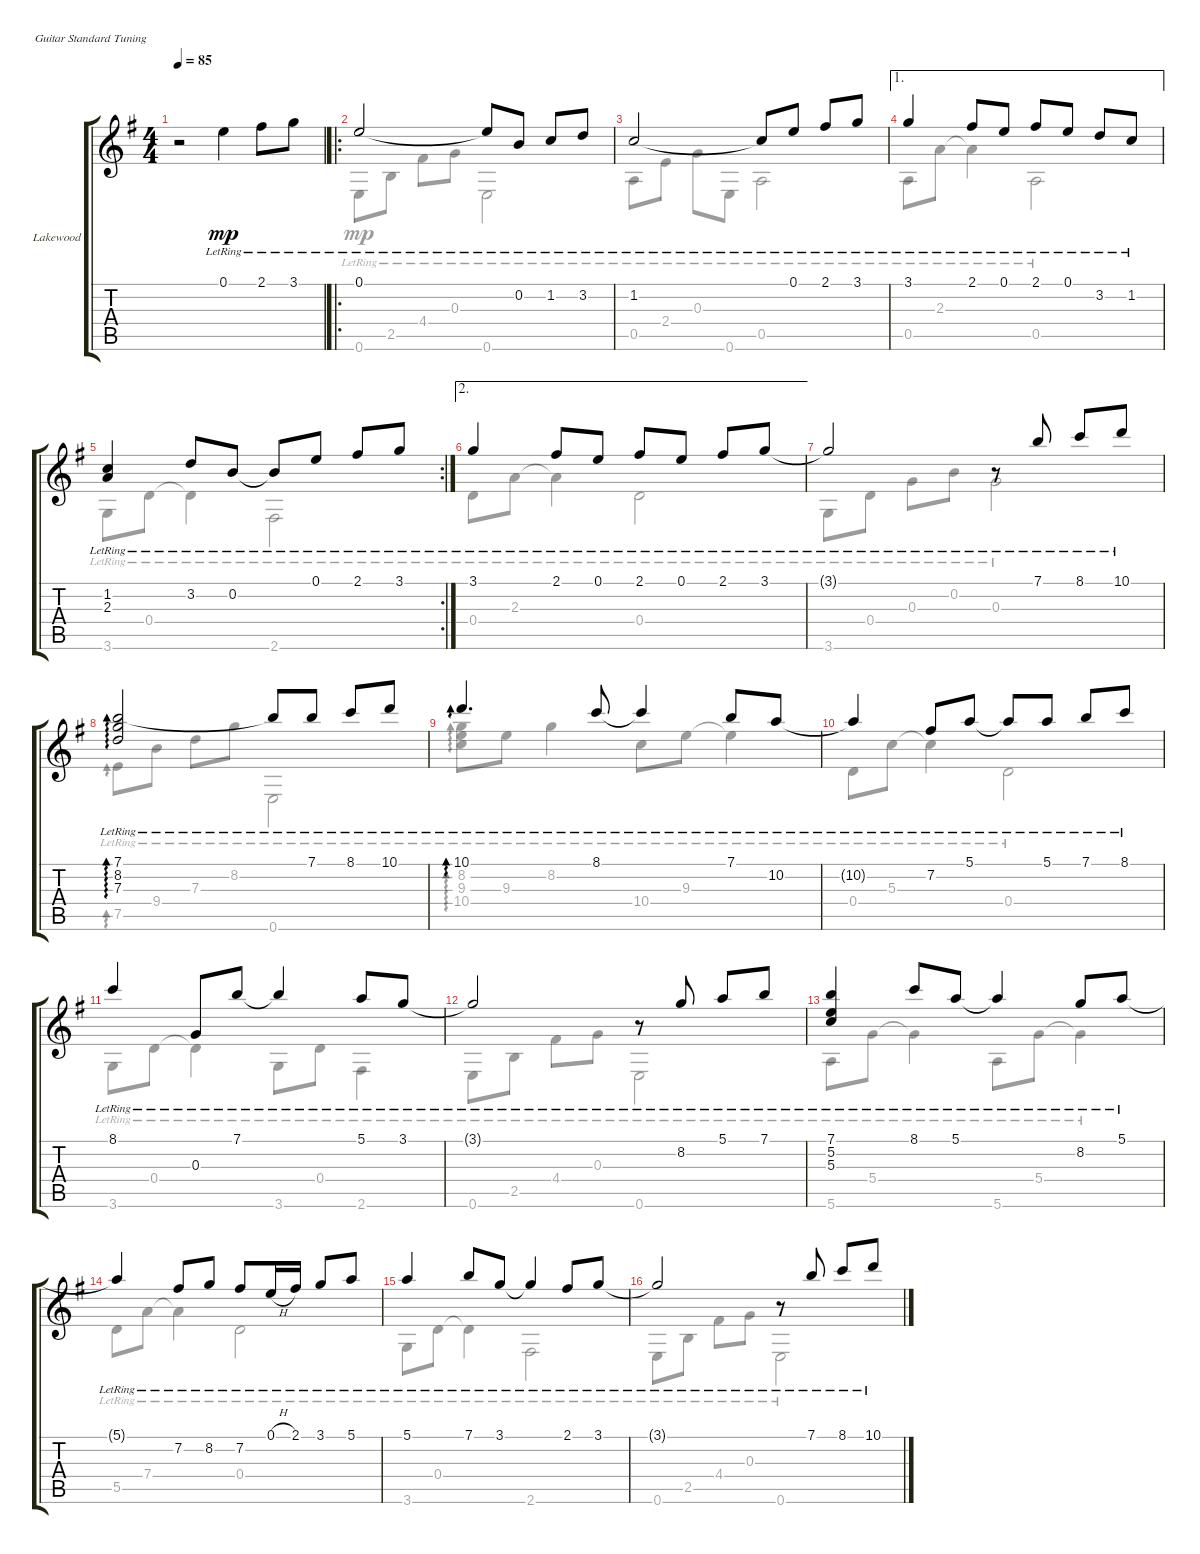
\defaultSystemsLayout 4
\bracketExtendMode groupsimilarinstruments
\firstSystemTrackNameOrientation horizontal
\otherSystemsTrackNameOrientation horizontal
\track ("Lakewood Guitar" "Lakewood") {instrument acousticguitarnylon}
\staff {score tabs}
\tuning (E4 B3 G3 D3 A2 E2)
\voice
\ts (4 4)
\tempo 85
\clef g2
\scale
0.316151
\ks eminor
r.2{dy mp instrument acousticguitarnylon} 0.1{lr}.4 2.1{lr}.8 3.1{lr}.8 |
\ro
0.1{lr}.2 0.1{lr t}.8 0.2{lr}.8 1.2{lr}.8 3.2{lr}.8 |
1.2{lr}.2 1.2{lr t}.8 0.1{lr}.8 2.1{lr}.8 3.1{lr}.8 |
\ae 1
3.1{lr}.4 2.1{lr}.8 0.1{lr}.8 2.1{lr}.8 0.1{lr}.8 3.2{lr}.8 1.2{lr}.8 |
\rc 2
(1.2{lr} 2.3{lr}).4 3.2{lr}.8 0.2{lr}.8 0.2{lr t}.8 0.1{lr}.8 2.1{lr}.8 3.1{lr}.8 |
\ae 2
3.1{lr}.4 2.1{lr}.8 0.1{lr}.8 2.1{lr}.8 0.1{lr}.8 2.1{lr}.8 3.1{lr}.8 |
3.1{lr t}.2 r.8 7.1{lr}.8 8.1{lr}.8 10.1{lr}.8 |
(8.2{lr} 7.3{lr} 7.1{lr}).2{ad 0} 7.1{lr t}.8 7.1{lr}.8 8.1{lr}.8 10.1{lr}.8 |
10.1{lr}.4{d ad 0} 8.1{lr}.8 8.1{lr t}.4 7.1{lr}.8 10.2{lr}.8 |
10.2{lr t}.4 7.2{lr}.8 5.1{lr}.8 5.1{lr t}.8 5.1{lr}.8 7.1{lr}.8 8.1{lr}.8 |
8.1{lr}.4 0.3{lr}.8 7.1{lr}.8 7.1{lr t}.4 5.1{lr}.8 3.1{lr}.8 |
3.1{lr t}.2 r.8 8.2{lr}.8 5.1{lr}.8 7.1{lr}.8 |
(7.1{lr} 5.2{lr} 5.3{lr}).4 8.1{lr}.8 5.1{lr}.8 5.1{lr t}.4 8.2{lr}.8 5.1{lr}.8 |
5.1{lr t}.4 7.2{lr}.8 8.2{lr}.8 7.2{lr}.8 0.1{h lr}.16 2.1{lr}.16 3.1{lr}.8 5.1{lr}.8 |
5.1{lr}.4 7.1{lr}.8 3.1{lr}.8 3.1{lr t}.4 2.1{lr}.8 3.1{lr}.8 |
3.1{lr t}.2 r.8 7.1{lr}.8 8.1{lr}.8 10.1{lr}.8
\voice
\clef g2
\ottava regular
\simile none
\scale
0.316151
\ks eminor
|
0.6{lr}.8 2.5{lr}.8 4.4{lr}.8 0.3{lr}.8 0.6{lr}.2 |
0.5{lr}.8 2.4{lr}.8 0.3{lr}.8 0.6{lr}.8 0.5{lr}.2 |
0.5{lr}.8 2.3{lr}.8 2.3{lr t}.4 0.5{lr}.2 |
3.6{lr}.8 0.4{lr}.8 0.4{lr t}.4 2.6{lr}.2 |
0.4{lr}.8 2.3{lr}.8 2.3{lr t}.4 0.4{lr}.2 |
3.6{lr}.8 0.4{lr}.8 0.3{lr}.8 0.2{lr}.8 0.3{lr}.2 |
7.5{lr}.8{ad 0} 9.4{lr}.8 7.3{lr}.8 8.2{lr}.8 0.6{lr}.2 |
(8.2{lr} 9.3{lr} 10.4{lr}).8{ad 0} 9.3{lr}.8 8.2{lr}.4 10.4{lr}.8 9.3{lr}.8 9.3{lr t}.4 |
0.4{lr}.8 5.3{lr}.8 5.3{lr t}.4 0.4{lr}.2 |
3.6{lr}.8 0.4{lr}.8 0.4{lr t}.4 3.6{lr}.8 0.4{lr}.8 2.6{lr}.4 |
0.6{lr}.8 2.5{lr}.8 4.4{lr}.8 0.3{lr}.8 0.6{lr}.2 |
5.6{lr}.8 5.4{lr}.8 5.4{lr t}.4 5.6{lr}.8 5.4{lr}.8 5.4{lr t}.4 |
5.5{lr}.8 7.4{lr}.8 7.4{lr t}.4 0.4{lr}.2 |
3.6{lr}.8 0.4{lr}.8 0.4{lr t}.4 2.6{lr}.2 |
0.6{lr}.8 2.5{lr}.8 4.4{lr}.8 0.3{lr}.8 0.6{lr}.2
